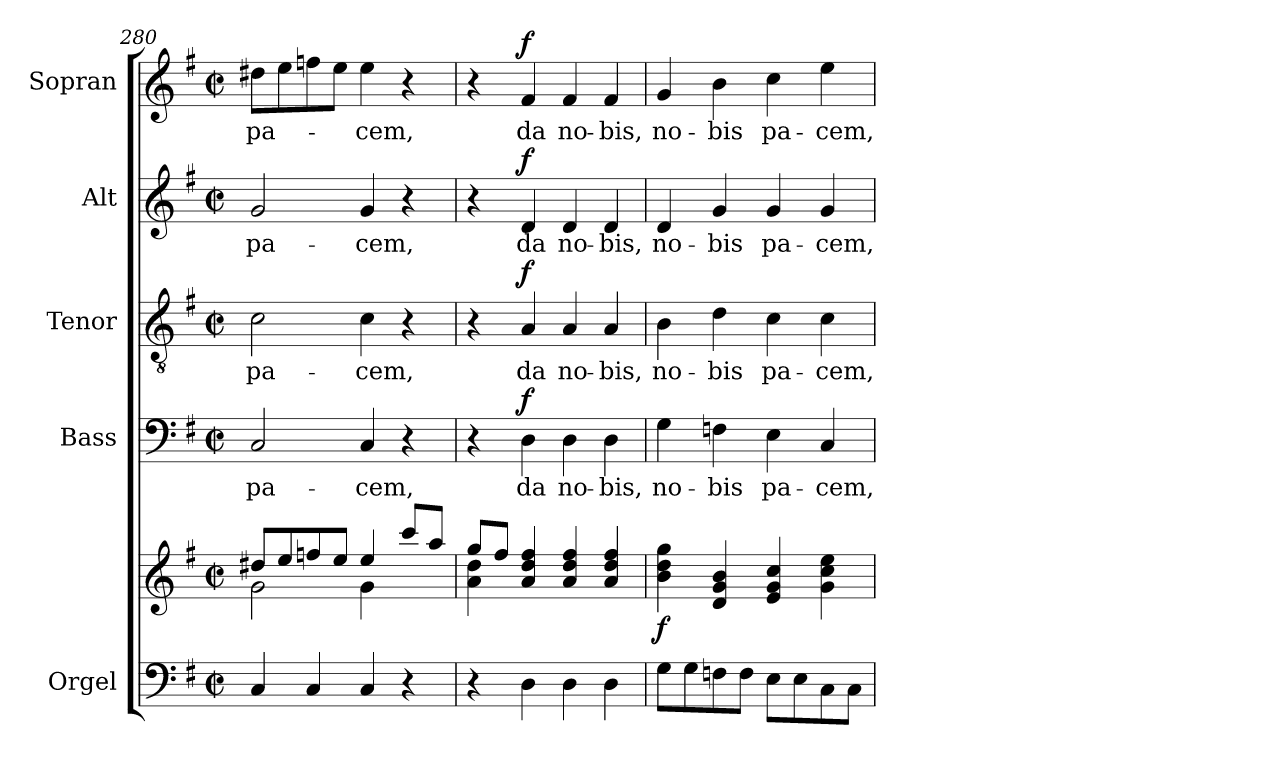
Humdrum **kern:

**kern	**kern	**dynam	**kern	**text	**dynam	**kern	**text	**dynam	**kern	**text	**dynam	**kern	**text	**dynam
*part5	*part5	*part5	*part4	*part4	*part4	*part3	*part3	*part3	*part2	*part2	*part2	*part1	*part1	*part1
*staff6	*staff5	*staff5/6	*staff4	*staff4	*staff4	*staff3	*staff3	*staff3	*staff2	*staff2	*staff2	*staff1	*staff1	*staff1
*I"Orgel	*	*	*I"Bass	*	*	*I"Tenor	*	*	*I"Alt	*	*	*I"Sopran	*	*
*I'Org.	*	*	*I'B	*	*	*I'T	*	*	*I'A	*	*	*I'S	*	*
*clefF4	*clefG2	*	*clefF4	*	*	*clefGv2	*	*	*clefG2	*	*	*clefG2	*	*
*k[f#]	*k[f#]	*	*k[f#]	*	*	*k[f#]	*	*	*k[f#]	*	*	*k[f#]	*	*
*G:	*G:	*	*G:	*	*	*G:	*	*	*G:	*	*	*G:	*	*
*M2/2	*M2/2	*	*M2/2	*	*	*M2/2	*	*	*M2/2	*	*	*M2/2	*	*
*met(c|)	*met(c|)	*	*met(c|)	*	*	*met(c|)	*	*	*met(c|)	*	*	*met(c|)	*	*
=280	=280	=280	=280	=280	=280	=280	=280	=280	=280	=280	=280	=280	=280	=280
*	*^	*	*	*	*	*	*	*	*	*	*	*	*	*
!	!	!	!	!	!LO:LY:b	!	!	!LO:LY:b	!	!	!LO:LY:b	!	!	!LO:LY:b	!
4C/	8dd#X/L	2g\	.	2C/	pa-	.	2c\	pa-	.	2g/	pa-	.	8dd#X\L	pa-	.
.	8ee/	.	.	.	.	.	.	.	.	.	.	.	8ee\	.	.
4C/	8ffn/	.	.	.	.	.	.	.	.	.	.	.	8ffn\	.	.
.	8ee/J	.	.	.	.	.	.	.	.	.	.	.	8ee\J	.	.
!	!	!	!	!	!LO:LY:b	!	!	!LO:LY:b	!	!	!LO:LY:b	!	!	!LO:LY:b	!
4C/	4ee/	4g\	.	4C/	-cem,	.	4c\	-cem,	.	4g/	-cem,	.	4ee\	-cem,	.
4r	8ccc/L	4ryy	.	4r	.	.	4r	.	.	4r	.	.	4r	.	.
.	8aa/J	.	.	.	.	.	.	.	.	.	.	.	.	.	.
=281	=281	=281	=281	=281	=281	=281	=281	=281	=281	=281	=281	=281	=281	=281	=281
4r	8gg/L	4a\ 4dd\	.	4r	.	.	4r	.	.	4r	.	.	4r	.	.
.	8ff#/J	.	.	.	.	.	.	.	.	.	.	.	.	.	.
!	!	!	!	!	!LO:LY:b	!LO:DY:a	!	!LO:LY:b	!LO:DY:a	!	!LO:LY:b	!LO:DY:a	!	!LO:LY:b	!LO:DY:a
4D\	4a/ 4dd/ 4ff#/	2.ryy	.	4D\	da	f	4A/	da	f	4d/	da	f	4f#/	da	f
!	!	!	!	!	!LO:LY:b	!	!	!LO:LY:b	!	!	!LO:LY:b	!	!	!LO:LY:b	!
4D\	4a/ 4dd/ 4ff#/	.	.	4D\	no-	.	4A/	no-	.	4d/	no-	.	4f#/	no-	.
!	!	!	!	!	!LO:LY:b	!	!	!LO:LY:b	!	!	!LO:LY:b	!	!	!LO:LY:b	!
4D\	4a/ 4dd/ 4ff#/	.	.	4D\	-bis,	.	4A/	-bis,	.	4d/	-bis,	.	4f#/	-bis,	.
*	*v	*v	*	*	*	*	*	*	*	*	*	*	*	*	*
!!LO:PB:g=z
=282	=282	=282	=282	=282	=282	=282	=282	=282	=282	=282	=282	=282	=282	=282
!	!	!LO:DY:b	!	!LO:LY:b	!	!	!LO:LY:b	!	!	!LO:LY:b	!	!	!LO:LY:b	!
8G\L	4b\ 4dd\ 4gg\	f	4G\	no-	.	4B\	no-	.	4d/	no-	.	4g/	no-	.
8G\	.	.	.	.	.	.	.	.	.	.	.	.	.	.
!	!	!	!	!LO:LY:b	!	!	!LO:LY:b	!	!	!LO:LY:b	!	!	!LO:LY:b	!
8Fn\	4d/ 4g/ 4b/	.	4Fn\	-bis	.	4d\	-bis	.	4g/	-bis	.	4b\	-bis	.
8F\J	.	.	.	.	.	.	.	.	.	.	.	.	.	.
!	!	!	!	!LO:LY:b	!	!	!LO:LY:b	!	!	!LO:LY:b	!	!	!LO:LY:b	!
8E\L	4e/ 4g/ 4cc/	.	4E\	pa-	.	4c\	pa-	.	4g/	pa-	.	4cc\	pa-	.
8E\	.	.	.	.	.	.	.	.	.	.	.	.	.	.
!	!	!	!	!LO:LY:b	!	!	!LO:LY:b	!	!	!LO:LY:b	!	!	!LO:LY:b	!
8C\	4g\ 4cc\ 4ee\	.	4C/	-cem,	.	4c\	-cem,	.	4g/	-cem,	.	4ee\	-cem,	.
8C\J	.	.	.	.	.	.	.	.	.	.	.	.	.	.
=	=	=	=	=	=	=	=	=	=	=	=	=	=	=
*-	*-	*-	*-	*-	*-	*-	*-	*-	*-	*-	*-	*-	*-	*-
